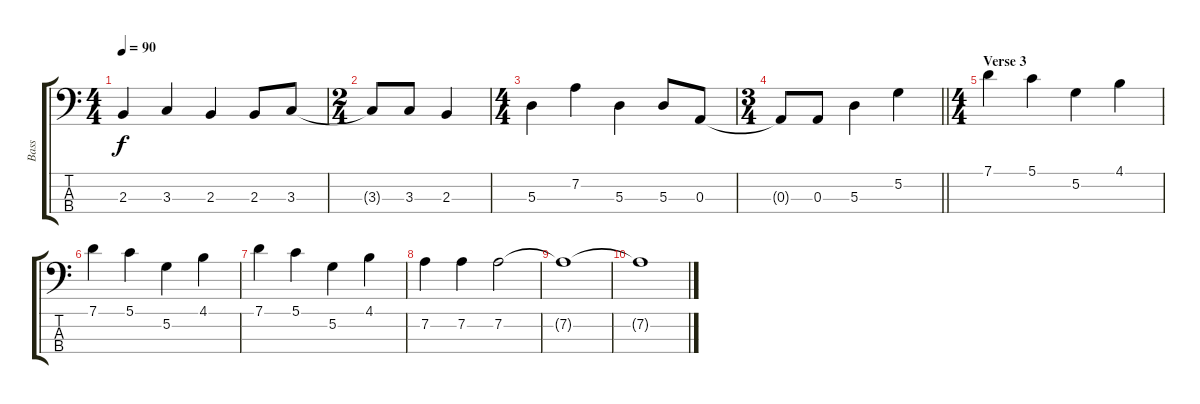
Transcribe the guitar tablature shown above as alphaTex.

\track ("Bass" "Bass") {instrument electricbassfinger}
\staff {score tabs}
\tuning (G2 D2 A1 E1) {hide}
\ts (4 4)
\tempo 90
\clef f4
\ks c
2.3.4{dy f} 3.3.4 2.3.4 2.3.8 3.3.8 |
\ts (2 4)
3.3{t}.8 3.3.8 2.3.4 |
\ts (4 4)
5.3.4 7.2.4 5.3.4 5.3.8 0.3.8 |
\ts (3 4)
\barLineRight lightlight
0.3{t}.8 0.3.8 5.3.4 5.2.4 |
\ts (4 4)
\section ("" "Verse 3")
7.1.4 5.1.4 5.2.4 4.1.4 |
7.1.4 5.1.4 5.2.4 4.1.4 |
7.1.4 5.1.4 5.2.4 4.1.4 |
7.2.4 7.2.4 7.2.2 |
7.2{t}.1 |
7.2{t}.1
